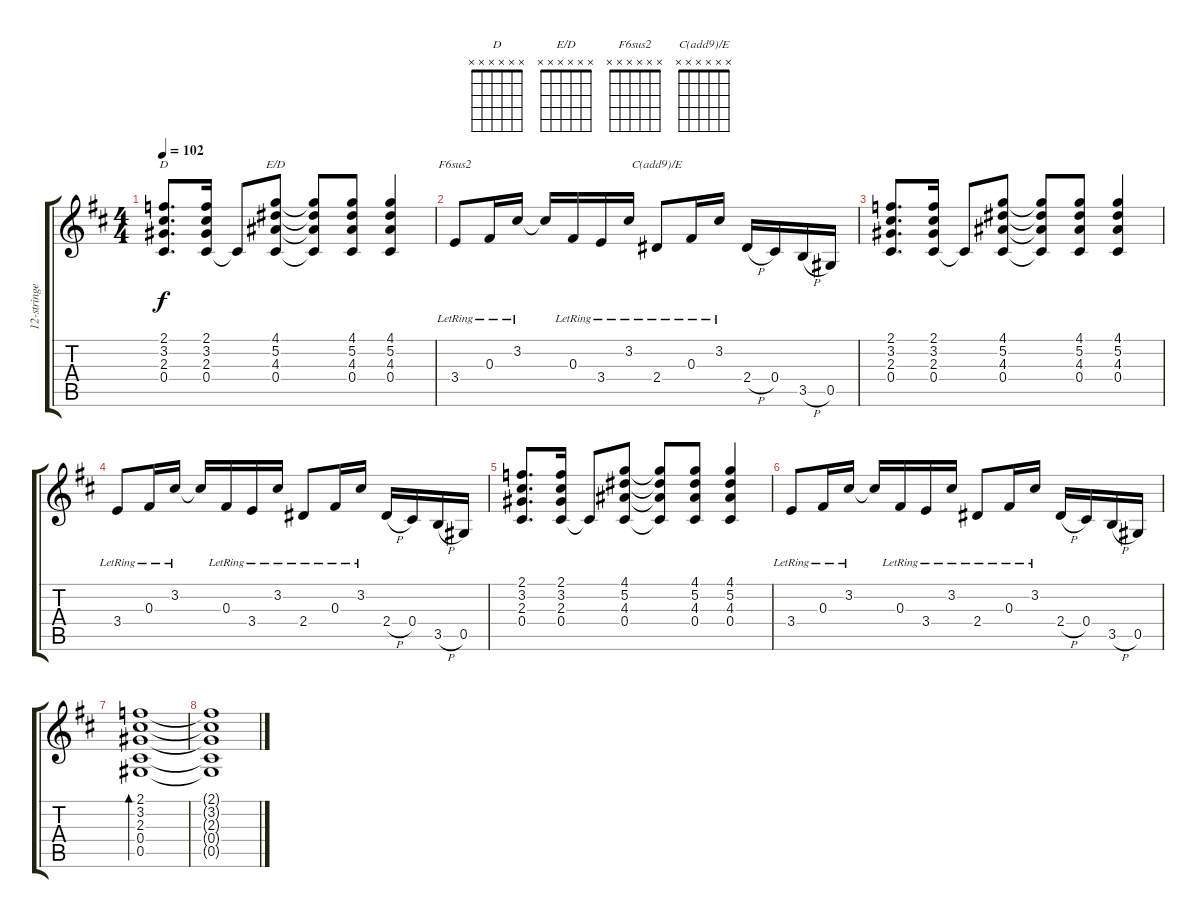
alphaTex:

\track ("12-stringed Acoustic" "12-stringe") {instrument acousticguitarsteel}
\staff {score tabs}
\tuning (Eb4 Bb3 Gb3 Db3 Ab2 Eb2) {hide}
\chord ("D" x x x x x x)
\chord ("E/D" x x x x x x)
\chord ("F6sus2" x x x x x x)
\chord ("C(add9)/E" x x x x x x)
\ts (4 4)
\tempo 102
\clef g2
\ks d
(2.1 3.2 2.3 0.4).8{d ch "D" dy f} (2.1 3.2 2.3 0.4).16 0.4{t}.8 (4.1 5.2 4.3 0.4).8{ch "E/D"} (4.1{t} 5.2{t} 4.3{t} 0.4{t}).8 (4.1 5.2 4.3 0.4).8 (4.1 5.2 4.3 0.4).4 |
3.4{lr}.8{ch "F6sus2"} 0.3{lr}.16 3.2{lr}.16 3.2{t}.16 0.3{lr}.16 3.4{lr}.16 3.2{lr}.16 2.4{lr}.8{ch "C(add9)/E"} 0.3{lr}.16 3.2{lr}.16 2.4{h}.16 0.4.16 3.5{h}.16 0.5.16 |
(2.1 3.2 2.3 0.4).8{d} (2.1 3.2 2.3 0.4).16 0.4{t}.8 (4.1 5.2 4.3 0.4).8 (4.1{t} 5.2{t} 4.3{t} 0.4{t}).8 (4.1 5.2 4.3 0.4).8 (4.1 5.2 4.3 0.4).4 |
3.4{lr}.8 0.3{lr}.16 3.2{lr}.16 3.2{t}.16 0.3{lr}.16 3.4{lr}.16 3.2{lr}.16 2.4{lr}.8 0.3{lr}.16 3.2{lr}.16 2.4{h}.16 0.4.16 3.5{h}.16 0.5.16 |
(2.1 3.2 2.3 0.4).8{d} (2.1 3.2 2.3 0.4).16 0.4{t}.8 (4.1 5.2 4.3 0.4).8 (4.1{t} 5.2{t} 4.3{t} 0.4{t}).8 (4.1 5.2 4.3 0.4).8 (4.1 5.2 4.3 0.4).4 |
3.4{lr}.8 0.3{lr}.16 3.2{lr}.16 3.2{t}.16 0.3{lr}.16 3.4{lr}.16 3.2{lr}.16 2.4{lr}.8 0.3{lr}.16 3.2{lr}.16 2.4{h}.16 0.4.16 3.5{h}.16 0.5.16 |
(2.1 3.2 2.3 0.4 0.5).1{bd 120} |
(2.1{t} 3.2{t} 2.3{t} 0.4{t} 0.5{t}).1
